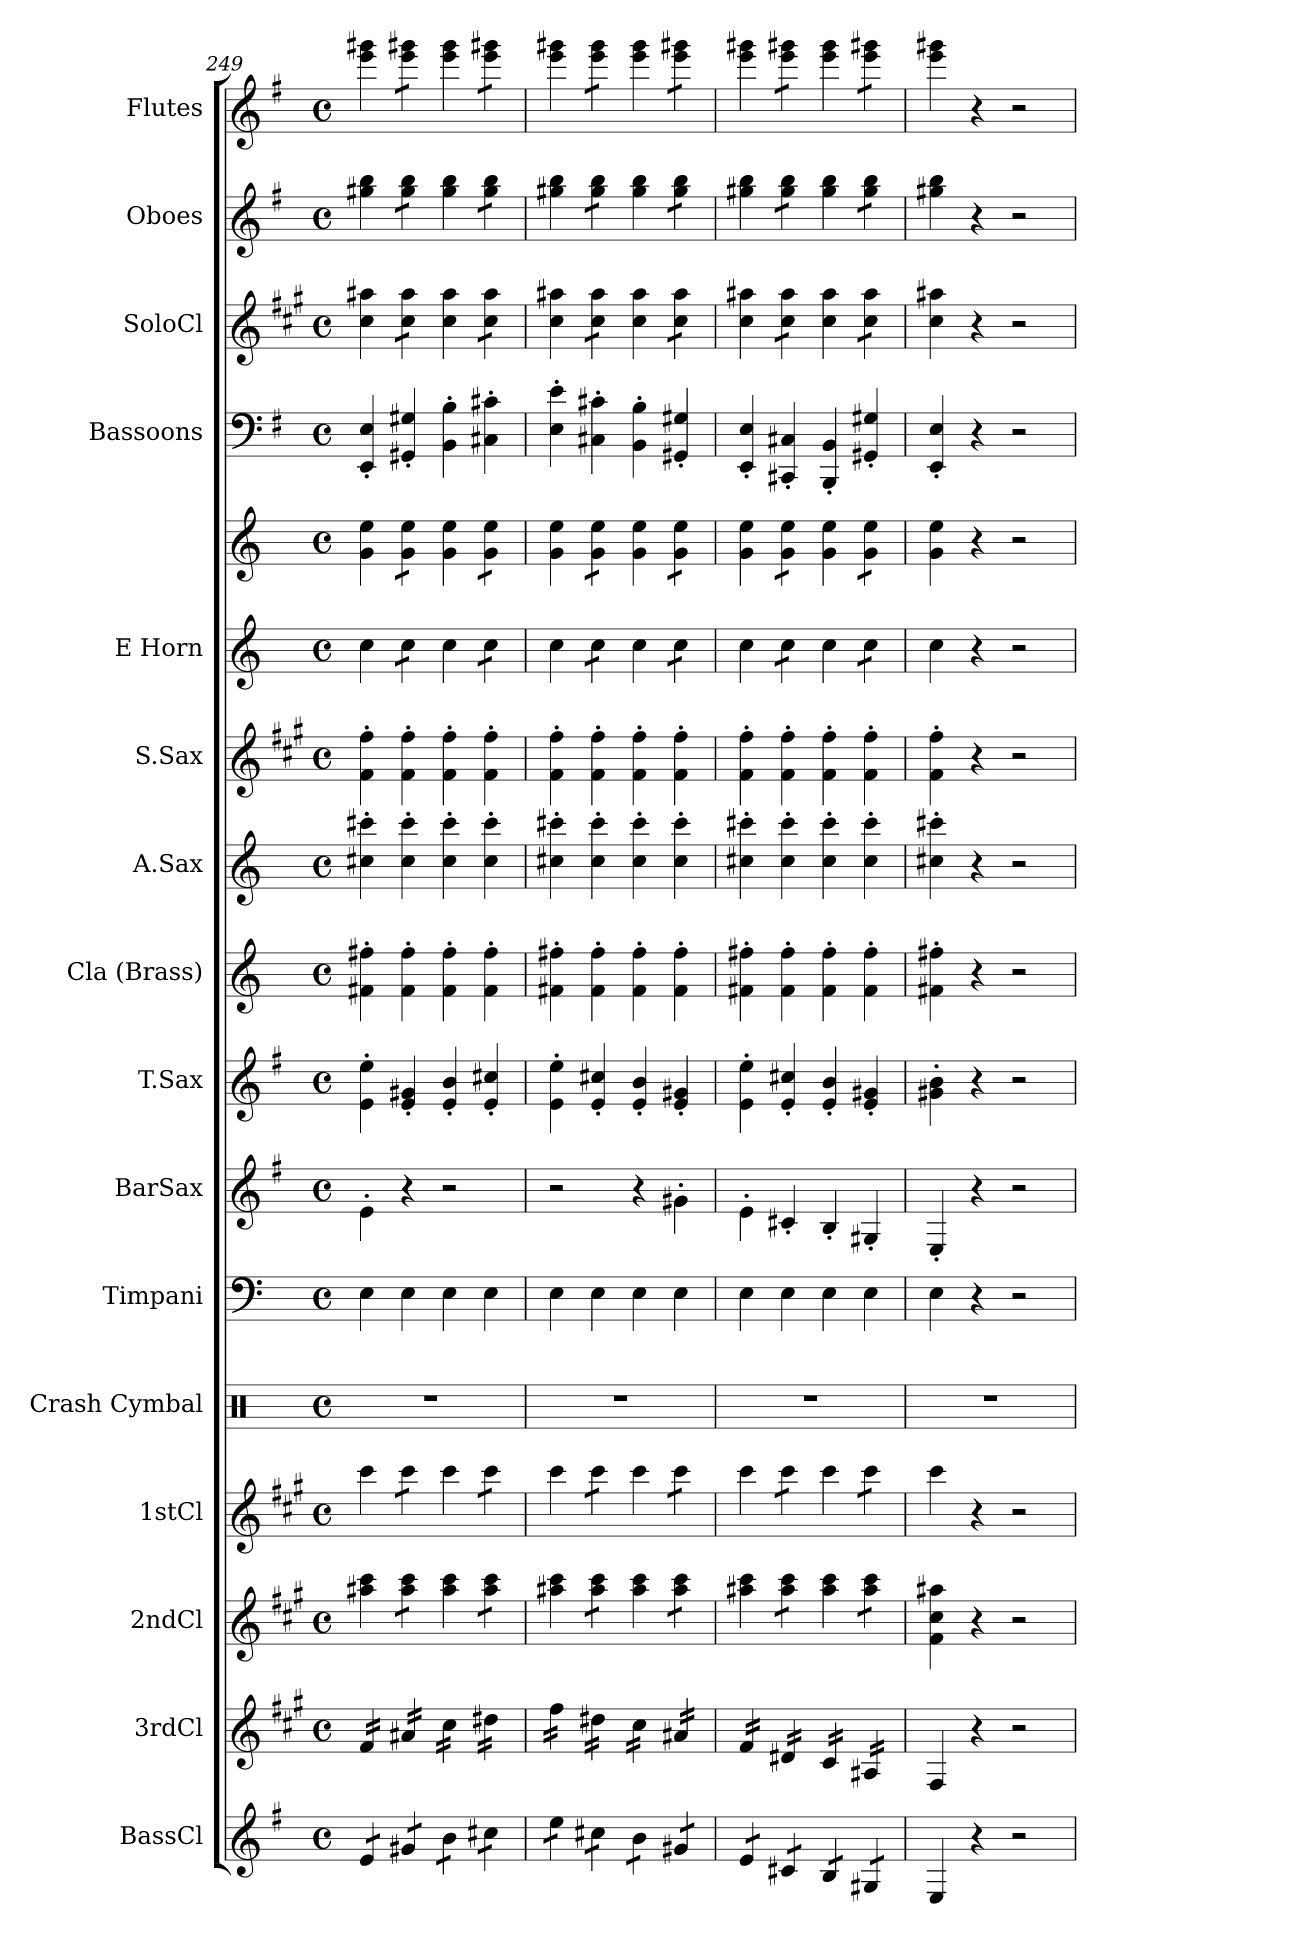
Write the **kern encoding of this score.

**kern	**kern	**kern	**kern	**kern	**kern	**kern	**kern	**kern	**kern	**kern	**kern	**kern	**kern	**kern	**kern	**kern
*part16	*part15	*part14	*part13	*part12	*part11	*part10	*part9	*part8	*part7	*part6	*part5	*part5	*part4	*part3	*part2	*part1
*staff17	*staff16	*staff15	*staff14	*staff13	*staff12	*staff11	*staff10	*staff9	*staff8	*staff7	*staff6	*staff5	*staff4	*staff3	*staff2	*staff1
*I"BassCl	*I"3rdCl	*I"2ndCl	*I"1stCl	*I"Crash Cymbal	*I"Timpani	*I"BarSax	*I"T.Sax	*I"Cla (Brass)	*I"A.Sax	*I"S.Sax	*I"E Horn	*	*I"Bassoons	*I"SoloCl	*I"Oboes	*I"Flutes
*I'BassCl	*I'3rdCl	*I'2ndCl	*I'1stCl	*I'Cr. Cym.	*I'Timp.	*I'Bar. Sax.	*I'T. Sax.	*I'Cla(Brass)	*I'A. Sax	*I'S. Sax.	*I'E Hn.	*	*I'Bsn.	*I'SoloCl	*I'Ob.	*I'Fl.
*clefG2	*clefG2	*clefG2	*clefG2	*clefX	*clefF4	*clefG2	*clefG2	*clefG2	*clefG2	*clefG2	*clefG2	*clefG2	*clefF4	*clefG2	*clefG2	*clefG2
*ITrd8c14	*ITrd1c2	*ITrd1c2	*ITrd1c2	*	*	*ITrd12c21	*ITrd8c14	*ITrd1c2	*ITrd5c9	*ITrd1c2	*ITrd5c8	*ITrd5c8	*	*ITrd1c2	*	*
*k[f#]	*k[f#]	*k[f#]	*k[f#]	*k[]	*k[]	*k[f#]	*k[f#]	*k[b-e-]	*k[b-e-a-]	*k[f#]	*k[f#c#g#d#]	*k[f#c#g#d#]	*k[f#]	*k[f#]	*k[f#]	*k[f#]
*M4/4	*M4/4	*M4/4	*M4/4	*M4/4	*M4/4	*M4/4	*M4/4	*M4/4	*M4/4	*M4/4	*M4/4	*M4/4	*M4/4	*M4/4	*M4/4	*M4/4
*met(c)	*met(c)	*met(c)	*met(c)	*met(c)	*met(c)	*met(c)	*met(c)	*met(c)	*met(c)	*met(c)	*met(c)	*met(c)	*met(c)	*met(c)	*met(c)	*met(c)
=249	=249	=249	=249	=249	=249	=249	=249	=249	=249	=249	=249	=249	=249	=249	=249	=249
*tremolo	*	*	*	*	*	*	*	*	*	*	*	*	*	*	*	*
*	*tremolo	*	*	*	*	*	*	*	*	*	*	*	*	*	*	*
12E/L	16e/LL	4gg#X\ 4bb\	4bb\	1r	4E\	4E'\	4E\' 4e\'	4en\' 4een\'	4en\' 4een\'	4e\' 4ee\'	4e\	4B\ 4g#\	4EE/' 4E/'	4b\ 4gg#X\	4gg#X\ 4bb\	4eee\ 4ggg#X\
.	16e/	.	.	.	.	.	.	.	.	.	.	.	.	.	.	.
12E/	.	.	.	.	.	.	.	.	.	.	.	.	.	.	.	.
.	16e/	.	.	.	.	.	.	.	.	.	.	.	.	.	.	.
12E/J	.	.	.	.	.	.	.	.	.	.	.	.	.	.	.	.
.	16e/JJ	.	.	.	.	.	.	.	.	.	.	.	.	.	.	.
*	*	*tremolo	*	*	*	*	*	*	*	*	*	*	*	*	*	*
*	*	*	*tremolo	*	*	*	*	*	*	*	*	*	*	*	*	*
*	*	*	*	*	*	*	*	*	*	*	*tremolo	*	*	*	*	*
*	*	*	*	*	*	*	*	*	*	*	*	*tremolo	*	*	*	*
*	*	*	*	*	*	*	*	*	*	*	*	*	*	*tremolo	*	*
*	*	*	*	*	*	*	*	*	*	*	*	*	*	*	*tremolo	*
*	*	*	*	*	*	*	*	*	*	*	*	*	*	*	*	*tremolo
12G#X/L	16g#X/LL	12gg#\ 12bb\L	12bb\L	.	4E\	4r	4E/' 4G#X/'	4e\' 4ee\'	4e\' 4ee\'	4e\' 4ee\'	12e\L	12B\ 12g#\L	4GG#X/' 4G#X/'	12b\ 12gg#\L	12gg#\ 12bb\L	12eee\ 12ggg#X\L
.	16g#X/	.	.	.	.	.	.	.	.	.	.	.	.	.	.	.
12G#X/	.	12gg#\ 12bb\	12bb\	.	.	.	.	.	.	.	12e\	12B\ 12g#\	.	12b\ 12gg#\	12gg#\ 12bb\	12eee\ 12ggg#X\
.	16g#X/	.	.	.	.	.	.	.	.	.	.	.	.	.	.	.
12G#X/J	.	12gg#\ 12bb\J	12bb\J	.	.	.	.	.	.	.	12e\J	12B\ 12g#\J	.	12b\ 12gg#\J	12gg#\ 12bb\J	12eee\ 12ggg#X\J
*	*	*	*	*	*	*	*	*	*	*	*	*	*	*	*	*Xtremolo
*	*	*	*	*	*	*	*	*	*	*	*	*	*	*	*Xtremolo	*
*	*	*	*	*	*	*	*	*	*	*	*	*	*	*Xtremolo	*	*
*	*	*	*	*	*	*	*	*	*	*	*	*Xtremolo	*	*	*	*
*	*	*	*	*	*	*	*	*	*	*	*Xtremolo	*	*	*	*	*
*	*	*	*Xtremolo	*	*	*	*	*	*	*	*	*	*	*	*	*
*	*	*Xtremolo	*	*	*	*	*	*	*	*	*	*	*	*	*	*
.	16g#X/JJ	.	.	.	.	.	.	.	.	.	.	.	.	.	.	.
12B\L	16b\LL	4gg#\ 4bb\	4bb\	.	4E\	2r	4E/' 4B/'	4e\' 4ee\'	4e\' 4ee\'	4e\' 4ee\'	4e\	4B\ 4g#\	4BB\' 4B\'	4b\ 4gg#\	4gg#\ 4bb\	4eee\ 4ggg#\
.	16b\	.	.	.	.	.	.	.	.	.	.	.	.	.	.	.
12B\	.	.	.	.	.	.	.	.	.	.	.	.	.	.	.	.
.	16b\	.	.	.	.	.	.	.	.	.	.	.	.	.	.	.
12B\J	.	.	.	.	.	.	.	.	.	.	.	.	.	.	.	.
.	16b\JJ	.	.	.	.	.	.	.	.	.	.	.	.	.	.	.
*	*	*tremolo	*	*	*	*	*	*	*	*	*	*	*	*	*	*
*	*	*	*tremolo	*	*	*	*	*	*	*	*	*	*	*	*	*
*	*	*	*	*	*	*	*	*	*	*	*tremolo	*	*	*	*	*
*	*	*	*	*	*	*	*	*	*	*	*	*tremolo	*	*	*	*
*	*	*	*	*	*	*	*	*	*	*	*	*	*	*tremolo	*	*
*	*	*	*	*	*	*	*	*	*	*	*	*	*	*	*tremolo	*
*	*	*	*	*	*	*	*	*	*	*	*	*	*	*	*	*tremolo
12c#X\L	16cc#X\LL	12gg#\ 12bb\L	12bb\L	.	4E\	.	4E/' 4c#X/'	4e\' 4ee\'	4e\' 4ee\'	4e\' 4ee\'	12e\L	12B\ 12g#\L	4C#X\' 4c#X\'	12b\ 12gg#\L	12gg#\ 12bb\L	12eee\ 12ggg#X\L
.	16cc#X\	.	.	.	.	.	.	.	.	.	.	.	.	.	.	.
12c#X\	.	12gg#\ 12bb\	12bb\	.	.	.	.	.	.	.	12e\	12B\ 12g#\	.	12b\ 12gg#\	12gg#\ 12bb\	12eee\ 12ggg#X\
.	16cc#X\	.	.	.	.	.	.	.	.	.	.	.	.	.	.	.
12c#X\J	.	12gg#\ 12bb\J	12bb\J	.	.	.	.	.	.	.	12e\J	12B\ 12g#\J	.	12b\ 12gg#\J	12gg#\ 12bb\J	12eee\ 12ggg#X\J
*	*	*	*	*	*	*	*	*	*	*	*	*	*	*	*	*Xtremolo
*	*	*	*	*	*	*	*	*	*	*	*	*	*	*	*Xtremolo	*
*	*	*	*	*	*	*	*	*	*	*	*	*	*	*Xtremolo	*	*
*	*	*	*	*	*	*	*	*	*	*	*	*Xtremolo	*	*	*	*
*	*	*	*	*	*	*	*	*	*	*	*Xtremolo	*	*	*	*	*
*	*	*	*Xtremolo	*	*	*	*	*	*	*	*	*	*	*	*	*
*	*	*Xtremolo	*	*	*	*	*	*	*	*	*	*	*	*	*	*
.	16cc#X\JJ	.	.	.	.	.	.	.	.	.	.	.	.	.	.	.
=250	=250	=250	=250	=250	=250	=250	=250	=250	=250	=250	=250	=250	=250	=250	=250	=250
12e\L	16ee\LL	4gg#X\ 4bb\	4bb\	1r	4E\	2r	4E\' 4e\'	4en\' 4een\'	4en\' 4een\'	4e\' 4ee\'	4e\	4B\ 4g#\	4E\' 4e\'	4b\ 4gg#X\	4gg#X\ 4bb\	4eee\ 4ggg#X\
.	16ee\	.	.	.	.	.	.	.	.	.	.	.	.	.	.	.
12e\	.	.	.	.	.	.	.	.	.	.	.	.	.	.	.	.
.	16ee\	.	.	.	.	.	.	.	.	.	.	.	.	.	.	.
12e\J	.	.	.	.	.	.	.	.	.	.	.	.	.	.	.	.
.	16ee\JJ	.	.	.	.	.	.	.	.	.	.	.	.	.	.	.
*	*	*tremolo	*	*	*	*	*	*	*	*	*	*	*	*	*	*
*	*	*	*tremolo	*	*	*	*	*	*	*	*	*	*	*	*	*
*	*	*	*	*	*	*	*	*	*	*	*tremolo	*	*	*	*	*
*	*	*	*	*	*	*	*	*	*	*	*	*tremolo	*	*	*	*
*	*	*	*	*	*	*	*	*	*	*	*	*	*	*tremolo	*	*
*	*	*	*	*	*	*	*	*	*	*	*	*	*	*	*tremolo	*
*	*	*	*	*	*	*	*	*	*	*	*	*	*	*	*	*tremolo
12c#X\L	16cc#X\LL	12gg#\ 12bb\L	12bb\L	.	4E\	.	4E/' 4c#X/'	4e\' 4ee\'	4e\' 4ee\'	4e\' 4ee\'	12e\L	12B\ 12g#\L	4C#X\' 4c#X\'	12b\ 12gg#\L	12gg#\ 12bb\L	12eee\ 12ggg#\L
.	16cc#X\	.	.	.	.	.	.	.	.	.	.	.	.	.	.	.
12c#X\	.	12gg#\ 12bb\	12bb\	.	.	.	.	.	.	.	12e\	12B\ 12g#\	.	12b\ 12gg#\	12gg#\ 12bb\	12eee\ 12ggg#\
.	16cc#X\	.	.	.	.	.	.	.	.	.	.	.	.	.	.	.
12c#X\J	.	12gg#\ 12bb\J	12bb\J	.	.	.	.	.	.	.	12e\J	12B\ 12g#\J	.	12b\ 12gg#\J	12gg#\ 12bb\J	12eee\ 12ggg#\J
*	*	*	*	*	*	*	*	*	*	*	*	*	*	*	*	*Xtremolo
*	*	*	*	*	*	*	*	*	*	*	*	*	*	*	*Xtremolo	*
*	*	*	*	*	*	*	*	*	*	*	*	*	*	*Xtremolo	*	*
*	*	*	*	*	*	*	*	*	*	*	*	*Xtremolo	*	*	*	*
*	*	*	*	*	*	*	*	*	*	*	*Xtremolo	*	*	*	*	*
*	*	*	*Xtremolo	*	*	*	*	*	*	*	*	*	*	*	*	*
*	*	*Xtremolo	*	*	*	*	*	*	*	*	*	*	*	*	*	*
.	16cc#X\JJ	.	.	.	.	.	.	.	.	.	.	.	.	.	.	.
12B\L	16b\LL	4gg#\ 4bb\	4bb\	.	4E\	4r	4E/' 4B/'	4e\' 4ee\'	4e\' 4ee\'	4e\' 4ee\'	4e\	4B\ 4g#\	4BB\' 4B\'	4b\ 4gg#\	4gg#\ 4bb\	4eee\ 4ggg#\
.	16b\	.	.	.	.	.	.	.	.	.	.	.	.	.	.	.
12B\	.	.	.	.	.	.	.	.	.	.	.	.	.	.	.	.
.	16b\	.	.	.	.	.	.	.	.	.	.	.	.	.	.	.
12B\J	.	.	.	.	.	.	.	.	.	.	.	.	.	.	.	.
.	16b\JJ	.	.	.	.	.	.	.	.	.	.	.	.	.	.	.
*	*	*tremolo	*	*	*	*	*	*	*	*	*	*	*	*	*	*
*	*	*	*tremolo	*	*	*	*	*	*	*	*	*	*	*	*	*
*	*	*	*	*	*	*	*	*	*	*	*tremolo	*	*	*	*	*
*	*	*	*	*	*	*	*	*	*	*	*	*tremolo	*	*	*	*
*	*	*	*	*	*	*	*	*	*	*	*	*	*	*tremolo	*	*
*	*	*	*	*	*	*	*	*	*	*	*	*	*	*	*tremolo	*
*	*	*	*	*	*	*	*	*	*	*	*	*	*	*	*	*tremolo
12G#X/L	16g#X/LL	12gg#\ 12bb\L	12bb\L	.	4E\	4G#X'\	4E/' 4G#X/'	4e\' 4ee\'	4e\' 4ee\'	4e\' 4ee\'	12e\L	12B\ 12g#\L	4GG#X/' 4G#X/'	12b\ 12gg#\L	12gg#\ 12bb\L	12eee\ 12ggg#X\L
.	16g#X/	.	.	.	.	.	.	.	.	.	.	.	.	.	.	.
12G#X/	.	12gg#\ 12bb\	12bb\	.	.	.	.	.	.	.	12e\	12B\ 12g#\	.	12b\ 12gg#\	12gg#\ 12bb\	12eee\ 12ggg#X\
.	16g#X/	.	.	.	.	.	.	.	.	.	.	.	.	.	.	.
12G#X/J	.	12gg#\ 12bb\J	12bb\J	.	.	.	.	.	.	.	12e\J	12B\ 12g#\J	.	12b\ 12gg#\J	12gg#\ 12bb\J	12eee\ 12ggg#X\J
*	*	*	*	*	*	*	*	*	*	*	*	*	*	*	*	*Xtremolo
*	*	*	*	*	*	*	*	*	*	*	*	*	*	*	*Xtremolo	*
*	*	*	*	*	*	*	*	*	*	*	*	*	*	*Xtremolo	*	*
*	*	*	*	*	*	*	*	*	*	*	*	*Xtremolo	*	*	*	*
*	*	*	*	*	*	*	*	*	*	*	*Xtremolo	*	*	*	*	*
*	*	*	*Xtremolo	*	*	*	*	*	*	*	*	*	*	*	*	*
*	*	*Xtremolo	*	*	*	*	*	*	*	*	*	*	*	*	*	*
.	16g#X/JJ	.	.	.	.	.	.	.	.	.	.	.	.	.	.	.
=251	=251	=251	=251	=251	=251	=251	=251	=251	=251	=251	=251	=251	=251	=251	=251	=251
12E/L	16e/LL	4gg#X\ 4bb\	4bb\	1r	4E\	4E'\	4E\' 4e\'	4en\' 4een\'	4en\' 4een\'	4e\' 4ee\'	4e\	4B\ 4g#\	4EE/' 4E/'	4b\ 4gg#X\	4gg#X\ 4bb\	4eee\ 4ggg#X\
.	16e/	.	.	.	.	.	.	.	.	.	.	.	.	.	.	.
12E/	.	.	.	.	.	.	.	.	.	.	.	.	.	.	.	.
.	16e/	.	.	.	.	.	.	.	.	.	.	.	.	.	.	.
12E/J	.	.	.	.	.	.	.	.	.	.	.	.	.	.	.	.
.	16e/JJ	.	.	.	.	.	.	.	.	.	.	.	.	.	.	.
*	*	*tremolo	*	*	*	*	*	*	*	*	*	*	*	*	*	*
*	*	*	*tremolo	*	*	*	*	*	*	*	*	*	*	*	*	*
*	*	*	*	*	*	*	*	*	*	*	*tremolo	*	*	*	*	*
*	*	*	*	*	*	*	*	*	*	*	*	*tremolo	*	*	*	*
*	*	*	*	*	*	*	*	*	*	*	*	*	*	*tremolo	*	*
*	*	*	*	*	*	*	*	*	*	*	*	*	*	*	*tremolo	*
*	*	*	*	*	*	*	*	*	*	*	*	*	*	*	*	*tremolo
12C#X/L	16c#X/LL	12gg#\ 12bb\L	12bb\L	.	4E\	4C#X'/	4E/' 4c#X/'	4e\' 4ee\'	4e\' 4ee\'	4e\' 4ee\'	12e\L	12B\ 12g#\L	4CC#X/' 4C#X/'	12b\ 12gg#\L	12gg#\ 12bb\L	12eee\ 12ggg#X\L
.	16c#X/	.	.	.	.	.	.	.	.	.	.	.	.	.	.	.
12C#X/	.	12gg#\ 12bb\	12bb\	.	.	.	.	.	.	.	12e\	12B\ 12g#\	.	12b\ 12gg#\	12gg#\ 12bb\	12eee\ 12ggg#X\
.	16c#X/	.	.	.	.	.	.	.	.	.	.	.	.	.	.	.
12C#X/J	.	12gg#\ 12bb\J	12bb\J	.	.	.	.	.	.	.	12e\J	12B\ 12g#\J	.	12b\ 12gg#\J	12gg#\ 12bb\J	12eee\ 12ggg#X\J
*	*	*	*	*	*	*	*	*	*	*	*	*	*	*	*	*Xtremolo
*	*	*	*	*	*	*	*	*	*	*	*	*	*	*	*Xtremolo	*
*	*	*	*	*	*	*	*	*	*	*	*	*	*	*Xtremolo	*	*
*	*	*	*	*	*	*	*	*	*	*	*	*Xtremolo	*	*	*	*
*	*	*	*	*	*	*	*	*	*	*	*Xtremolo	*	*	*	*	*
*	*	*	*Xtremolo	*	*	*	*	*	*	*	*	*	*	*	*	*
*	*	*Xtremolo	*	*	*	*	*	*	*	*	*	*	*	*	*	*
.	16c#X/JJ	.	.	.	.	.	.	.	.	.	.	.	.	.	.	.
12BB/L	16B/LL	4gg#\ 4bb\	4bb\	.	4E\	4BB'/	4E/' 4B/'	4e\' 4ee\'	4e\' 4ee\'	4e\' 4ee\'	4e\	4B\ 4g#\	4BBB/' 4BB/'	4b\ 4gg#\	4gg#\ 4bb\	4eee\ 4ggg#\
.	16B/	.	.	.	.	.	.	.	.	.	.	.	.	.	.	.
12BB/	.	.	.	.	.	.	.	.	.	.	.	.	.	.	.	.
.	16B/	.	.	.	.	.	.	.	.	.	.	.	.	.	.	.
12BB/J	.	.	.	.	.	.	.	.	.	.	.	.	.	.	.	.
.	16B/JJ	.	.	.	.	.	.	.	.	.	.	.	.	.	.	.
*	*	*tremolo	*	*	*	*	*	*	*	*	*	*	*	*	*	*
*	*	*	*tremolo	*	*	*	*	*	*	*	*	*	*	*	*	*
*	*	*	*	*	*	*	*	*	*	*	*tremolo	*	*	*	*	*
*	*	*	*	*	*	*	*	*	*	*	*	*tremolo	*	*	*	*
*	*	*	*	*	*	*	*	*	*	*	*	*	*	*tremolo	*	*
*	*	*	*	*	*	*	*	*	*	*	*	*	*	*	*tremolo	*
*	*	*	*	*	*	*	*	*	*	*	*	*	*	*	*	*tremolo
12GG#X/L	16G#X/LL	12gg#\ 12bb\L	12bb\L	.	4E\	4GG#X'/	4E/' 4G#X/'	4e\' 4ee\'	4e\' 4ee\'	4e\' 4ee\'	12e\L	12B\ 12g#\L	4GG#X/' 4G#X/'	12b\ 12gg#\L	12gg#\ 12bb\L	12eee\ 12ggg#X\L
.	16G#X/	.	.	.	.	.	.	.	.	.	.	.	.	.	.	.
12GG#X/	.	12gg#\ 12bb\	12bb\	.	.	.	.	.	.	.	12e\	12B\ 12g#\	.	12b\ 12gg#\	12gg#\ 12bb\	12eee\ 12ggg#X\
.	16G#X/	.	.	.	.	.	.	.	.	.	.	.	.	.	.	.
12GG#X/J	.	12gg#\ 12bb\J	12bb\J	.	.	.	.	.	.	.	12e\J	12B\ 12g#\J	.	12b\ 12gg#\J	12gg#\ 12bb\J	12eee\ 12ggg#X\J
*	*	*	*	*	*	*	*	*	*	*	*	*	*	*	*	*Xtremolo
*	*	*	*	*	*	*	*	*	*	*	*	*	*	*	*Xtremolo	*
*	*	*	*	*	*	*	*	*	*	*	*	*	*	*Xtremolo	*	*
*	*	*	*	*	*	*	*	*	*	*	*	*Xtremolo	*	*	*	*
*	*	*	*	*	*	*	*	*	*	*	*Xtremolo	*	*	*	*	*
*	*	*	*Xtremolo	*	*	*	*	*	*	*	*	*	*	*	*	*
*	*	*Xtremolo	*	*	*	*	*	*	*	*	*	*	*	*	*	*
*Xtremolo	*	*	*	*	*	*	*	*	*	*	*	*	*	*	*	*
.	16G#X/JJ	.	.	.	.	.	.	.	.	.	.	.	.	.	.	.
*	*Xtremolo	*	*	*	*	*	*	*	*	*	*	*	*	*	*	*
=252	=252	=252	=252	=252	=252	=252	=252	=252	=252	=252	=252	=252	=252	=252	=252	=252
4EE/	4E/	4e\ 4b\ 4gg#X\	4bb\	1r	4E\	4EE'/	4G#X\' 4B\'	4en\' 4een\'	4en\' 4een\'	4e\' 4ee\'	4e\	4B\ 4g#\	4EE/' 4E/'	4b\ 4gg#X\	4gg#X\ 4bb\	4eee\ 4ggg#X\
4r	4r	4r	4r	.	4r	4r	4r	4r	4r	4r	4r	4r	4r	4r	4r	4r
2r	2r	2r	2r	.	2r	2r	2r	2r	2r	2r	2r	2r	2r	2r	2r	2r
=	=	=	=	=	=	=	=	=	=	=	=	=	=	=	=	=
*-	*-	*-	*-	*-	*-	*-	*-	*-	*-	*-	*-	*-	*-	*-	*-	*-
